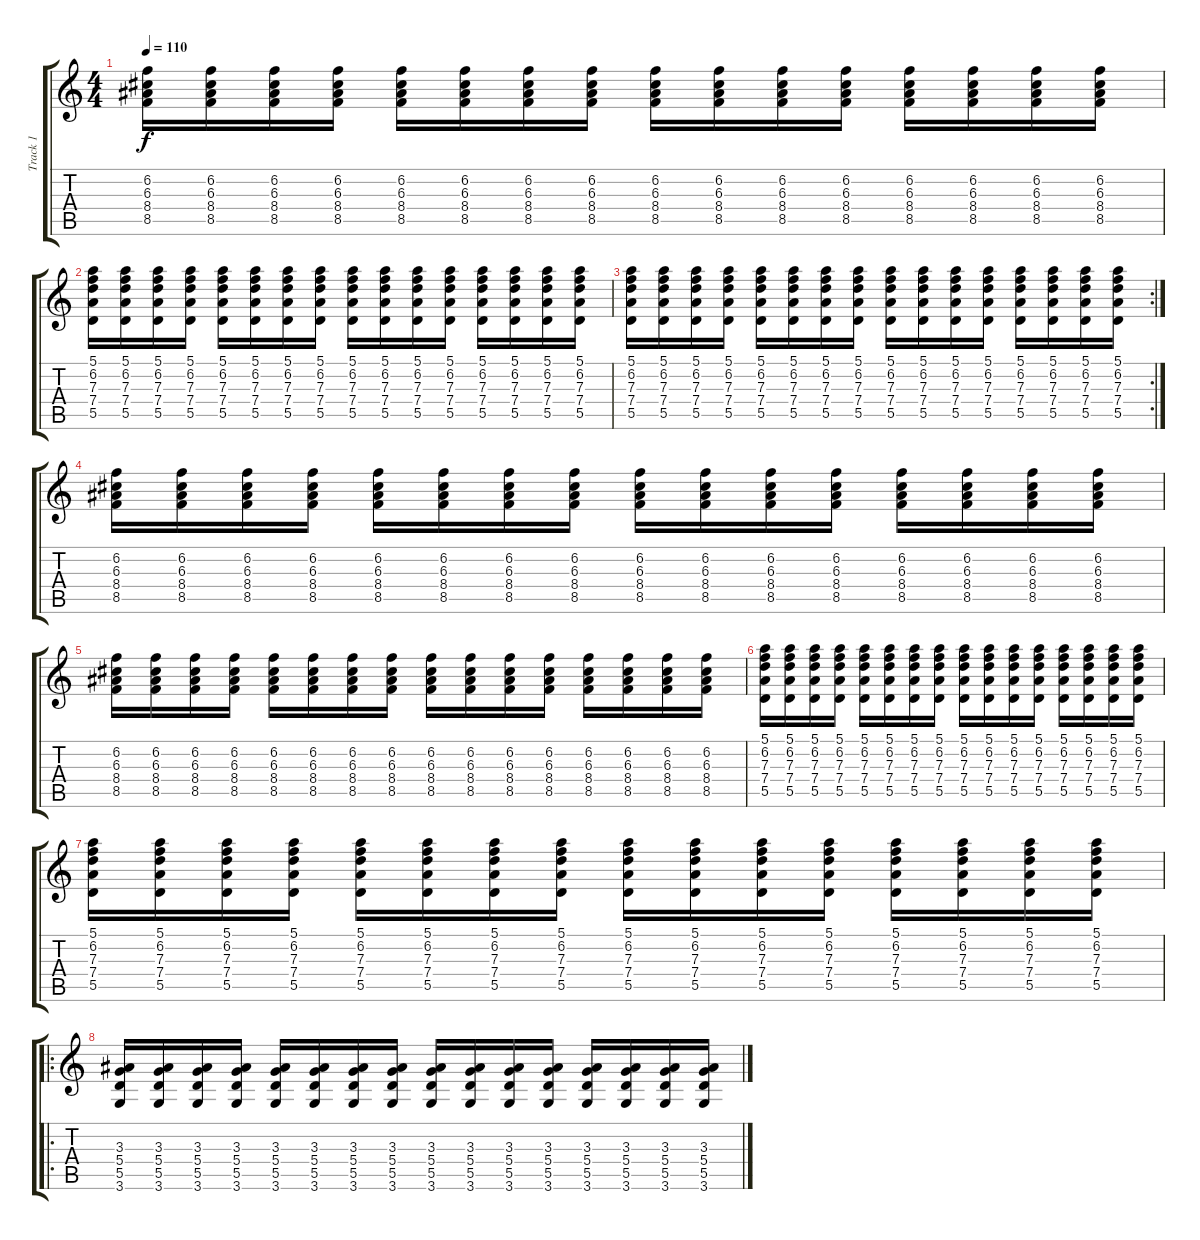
\track ("Track 1" "Track 1") {instrument distortionguitar}
\staff {score tabs}
\tuning (E4 B3 G3 D3 A2 E2) {hide}
\ts (4 4)
\tempo 110
\clef g2
\ks c
(6.2 6.3 8.4 8.5).16{dy f} (6.2 6.3 8.4 8.5).16 (6.2 6.3 8.4 8.5).16 (6.2 6.3 8.4 8.5).16 (6.2 6.3 8.4 8.5).16 (6.2 6.3 8.4 8.5).16 (6.2 6.3 8.4 8.5).16 (6.2 6.3 8.4 8.5).16 (6.2 6.3 8.4 8.5).16 (6.2 6.3 8.4 8.5).16 (6.2 6.3 8.4 8.5).16 (6.2 6.3 8.4 8.5).16 (6.2 6.3 8.4 8.5).16 (6.2 6.3 8.4 8.5).16 (6.2 6.3 8.4 8.5).16 (6.2 6.3 8.4 8.5).16 |
(5.1 6.2 7.3 7.4 5.5).16 (5.1 6.2 7.3 7.4 5.5).16 (5.1 6.2 7.3 7.4 5.5).16 (5.1 6.2 7.3 7.4 5.5).16 (5.1 6.2 7.3 7.4 5.5).16 (5.1 6.2 7.3 7.4 5.5).16 (5.1 6.2 7.3 7.4 5.5).16 (5.1 6.2 7.3 7.4 5.5).16 (5.1 6.2 7.3 7.4 5.5).16 (5.1 6.2 7.3 7.4 5.5).16 (5.1 6.2 7.3 7.4 5.5).16 (5.1 6.2 7.3 7.4 5.5).16 (5.1 6.2 7.3 7.4 5.5).16 (5.1 6.2 7.3 7.4 5.5).16 (5.1 6.2 7.3 7.4 5.5).16 (5.1 6.2 7.3 7.4 5.5).16 |
\rc 2
(5.1 6.2 7.3 7.4 5.5).16 (5.1 6.2 7.3 7.4 5.5).16 (5.1 6.2 7.3 7.4 5.5).16 (5.1 6.2 7.3 7.4 5.5).16 (5.1 6.2 7.3 7.4 5.5).16 (5.1 6.2 7.3 7.4 5.5).16 (5.1 6.2 7.3 7.4 5.5).16 (5.1 6.2 7.3 7.4 5.5).16 (5.1 6.2 7.3 7.4 5.5).16 (5.1 6.2 7.3 7.4 5.5).16 (5.1 6.2 7.3 7.4 5.5).16 (5.1 6.2 7.3 7.4 5.5).16 (5.1 6.2 7.3 7.4 5.5).16 (5.1 6.2 7.3 7.4 5.5).16 (5.1 6.2 7.3 7.4 5.5).16 (5.1 6.2 7.3 7.4 5.5).16 |
(6.2 6.3 8.4 8.5).16 (6.2 6.3 8.4 8.5).16 (6.2 6.3 8.4 8.5).16 (6.2 6.3 8.4 8.5).16 (6.2 6.3 8.4 8.5).16 (6.2 6.3 8.4 8.5).16 (6.2 6.3 8.4 8.5).16 (6.2 6.3 8.4 8.5).16 (6.2 6.3 8.4 8.5).16 (6.2 6.3 8.4 8.5).16 (6.2 6.3 8.4 8.5).16 (6.2 6.3 8.4 8.5).16 (6.2 6.3 8.4 8.5).16 (6.2 6.3 8.4 8.5).16 (6.2 6.3 8.4 8.5).16 (6.2 6.3 8.4 8.5).16 |
(6.2 6.3 8.4 8.5).16 (6.2 6.3 8.4 8.5).16 (6.2 6.3 8.4 8.5).16 (6.2 6.3 8.4 8.5).16 (6.2 6.3 8.4 8.5).16 (6.2 6.3 8.4 8.5).16 (6.2 6.3 8.4 8.5).16 (6.2 6.3 8.4 8.5).16 (6.2 6.3 8.4 8.5).16 (6.2 6.3 8.4 8.5).16 (6.2 6.3 8.4 8.5).16 (6.2 6.3 8.4 8.5).16 (6.2 6.3 8.4 8.5).16 (6.2 6.3 8.4 8.5).16 (6.2 6.3 8.4 8.5).16 (6.2 6.3 8.4 8.5).16 |
(5.1 6.2 7.3 7.4 5.5).16 (5.1 6.2 7.3 7.4 5.5).16 (5.1 6.2 7.3 7.4 5.5).16 (5.1 6.2 7.3 7.4 5.5).16 (5.1 6.2 7.3 7.4 5.5).16 (5.1 6.2 7.3 7.4 5.5).16 (5.1 6.2 7.3 7.4 5.5).16 (5.1 6.2 7.3 7.4 5.5).16 (5.1 6.2 7.3 7.4 5.5).16 (5.1 6.2 7.3 7.4 5.5).16 (5.1 6.2 7.3 7.4 5.5).16 (5.1 6.2 7.3 7.4 5.5).16 (5.1 6.2 7.3 7.4 5.5).16 (5.1 6.2 7.3 7.4 5.5).16 (5.1 6.2 7.3 7.4 5.5).16 (5.1 6.2 7.3 7.4 5.5).16 |
(5.1 6.2 7.3 7.4 5.5).16 (5.1 6.2 7.3 7.4 5.5).16 (5.1 6.2 7.3 7.4 5.5).16 (5.1 6.2 7.3 7.4 5.5).16 (5.1 6.2 7.3 7.4 5.5).16 (5.1 6.2 7.3 7.4 5.5).16 (5.1 6.2 7.3 7.4 5.5).16 (5.1 6.2 7.3 7.4 5.5).16 (5.1 6.2 7.3 7.4 5.5).16 (5.1 6.2 7.3 7.4 5.5).16 (5.1 6.2 7.3 7.4 5.5).16 (5.1 6.2 7.3 7.4 5.5).16 (5.1 6.2 7.3 7.4 5.5).16 (5.1 6.2 7.3 7.4 5.5).16 (5.1 6.2 7.3 7.4 5.5).16 (5.1 6.2 7.3 7.4 5.5).16 |
\ro
(3.3 5.4 5.5 3.6).16 (3.3 5.4 5.5 3.6).16 (3.3 5.4 5.5 3.6).16 (3.3 5.4 5.5 3.6).16 (3.3 5.4 5.5 3.6).16 (3.3 5.4 5.5 3.6).16 (3.3 5.4 5.5 3.6).16 (3.3 5.4 5.5 3.6).16 (3.3 5.4 5.5 3.6).16 (3.3 5.4 5.5 3.6).16 (3.3 5.4 5.5 3.6).16 (3.3 5.4 5.5 3.6).16 (3.3 5.4 5.5 3.6).16 (3.3 5.4 5.5 3.6).16 (3.3 5.4 5.5 3.6).16 (3.3 5.4 5.5 3.6).16
